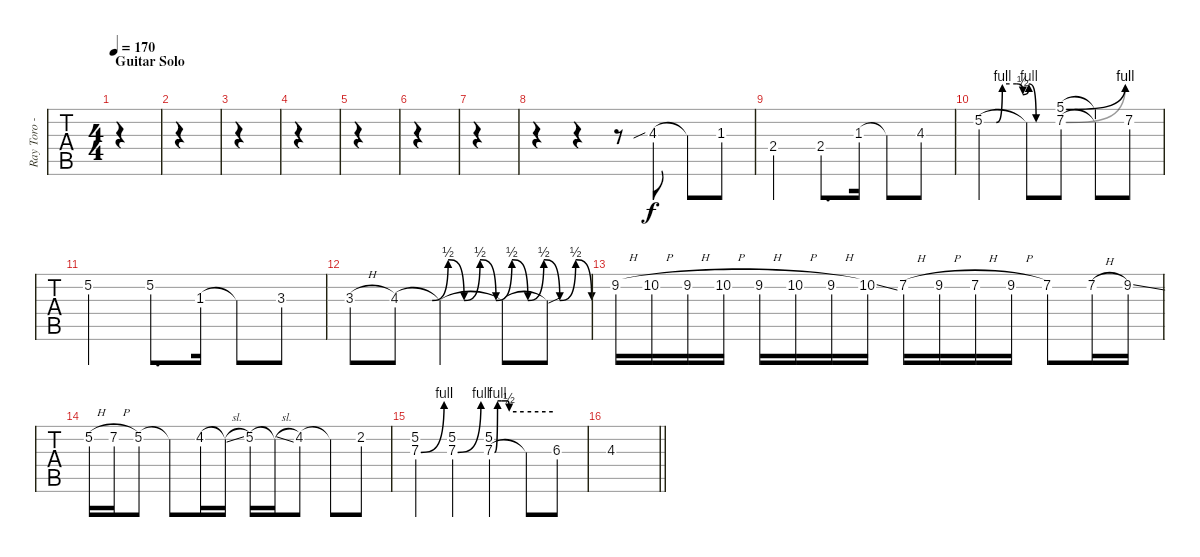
\track ("Ray Toro - Guitar Four" "Ray Toro -") {instrument distortionguitar}
\staff {tabs}
\tuning (E4 B3 G3 D3 A2 E2) {hide}
\ts (4 4)
\section ("" "Guitar Solo")
\tempo 170
\clef g2
\ks c
|
|
|
|
|
|
|
r.4 r.4 r.8 4.3{sib}.8 4.3{t}.8 1.3.8 |
2.4.2 2.4.8{d} 1.3.16 1.3{t}.8 4.3.8 |
5.2{be (custom 0 0 10 0 15 4 27 4 32 2 37 4 43 0 45 0 60 0)}.2 5.2{t}.8 (5.1{be (bend 0 0 60 4)} 7.2{be (bend 0 0 60 4)}).8 (5.1{t} 7.2{t}).8 7.2.8 |
5.2.2 5.2.8{d} 1.3.16 1.3{t}.8 3.3.8 |
3.3{h}.8 4.3{be (custom 0 0 10 0 15 2 20 0 25 2 30 0 35 2 40 0 45 2 50 0 55 2 60 0)}.8 4.3{t}.2 4.3{t}.8 4.3{sou t}.8 |
9.2{h}.16 10.2{h}.16 9.2{h}.16 10.2{h}.16 9.2{h}.16 10.2{h}.16 9.2{h}.16 10.2{ss}.16 7.2{h}.16 9.2{h}.16 7.2{h}.16 9.2{h}.16 7.2.8 7.2{h}.16 9.2{ss}.16 |
5.2{h}.16 7.2{h}.16 5.2.8 5.2{t}.8 4.2.16 4.2{sl t}.16 5.2.16 5.2{sl t}.16 4.2.8 4.2{t}.8 2.2.8 |
(5.2 7.3{be (bend 0 0 60 4)}).4 (5.2 7.3{be (bend 0 0 60 4)}).4 (5.2 7.3{be (custom 0 0 3 4 7 4 13 4 15 2 30 2 60 2)}).4 7.3{t}.8 6.3.8 |
\barLineRight lightlight
4.3.1
